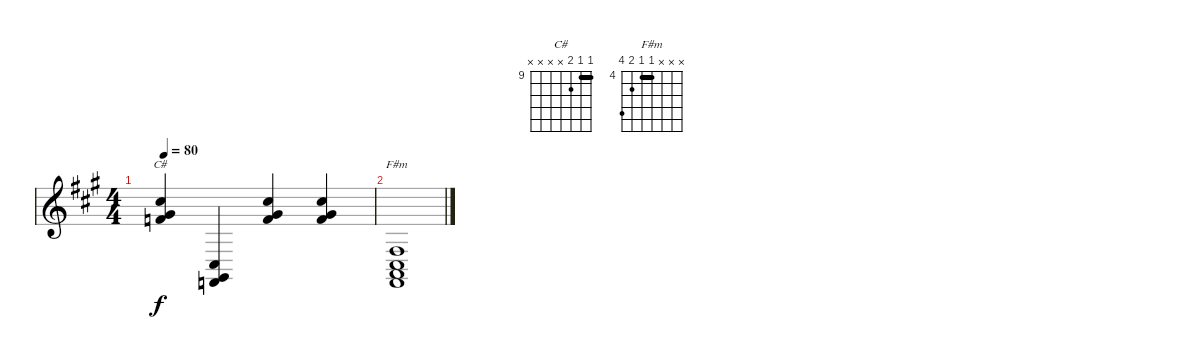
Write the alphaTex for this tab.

\track "" {instrument acousticgrandpiano}
\staff {score}
\tuning (E4 B3 G3 D3 A2 E2 B1) {hide}
\chord ("C#" 9 9 10 x x x x) {firstfret 9 barre 9}
\chord ("F#m" x x x 4 4 5 7) {firstfret 4 barre 4}
\ts (4 4)
\tempo 80
\clef g2
\ks f#minor
(9.1 9.2 10.3).4{bd 120 ch "C#" dy f} (4.5 4.6 6.7).4 (9.1 9.2 10.3).4 (9.1 9.2 10.3).4 |
(4.4 4.5 5.6 7.7).1{ch "F#m"}
